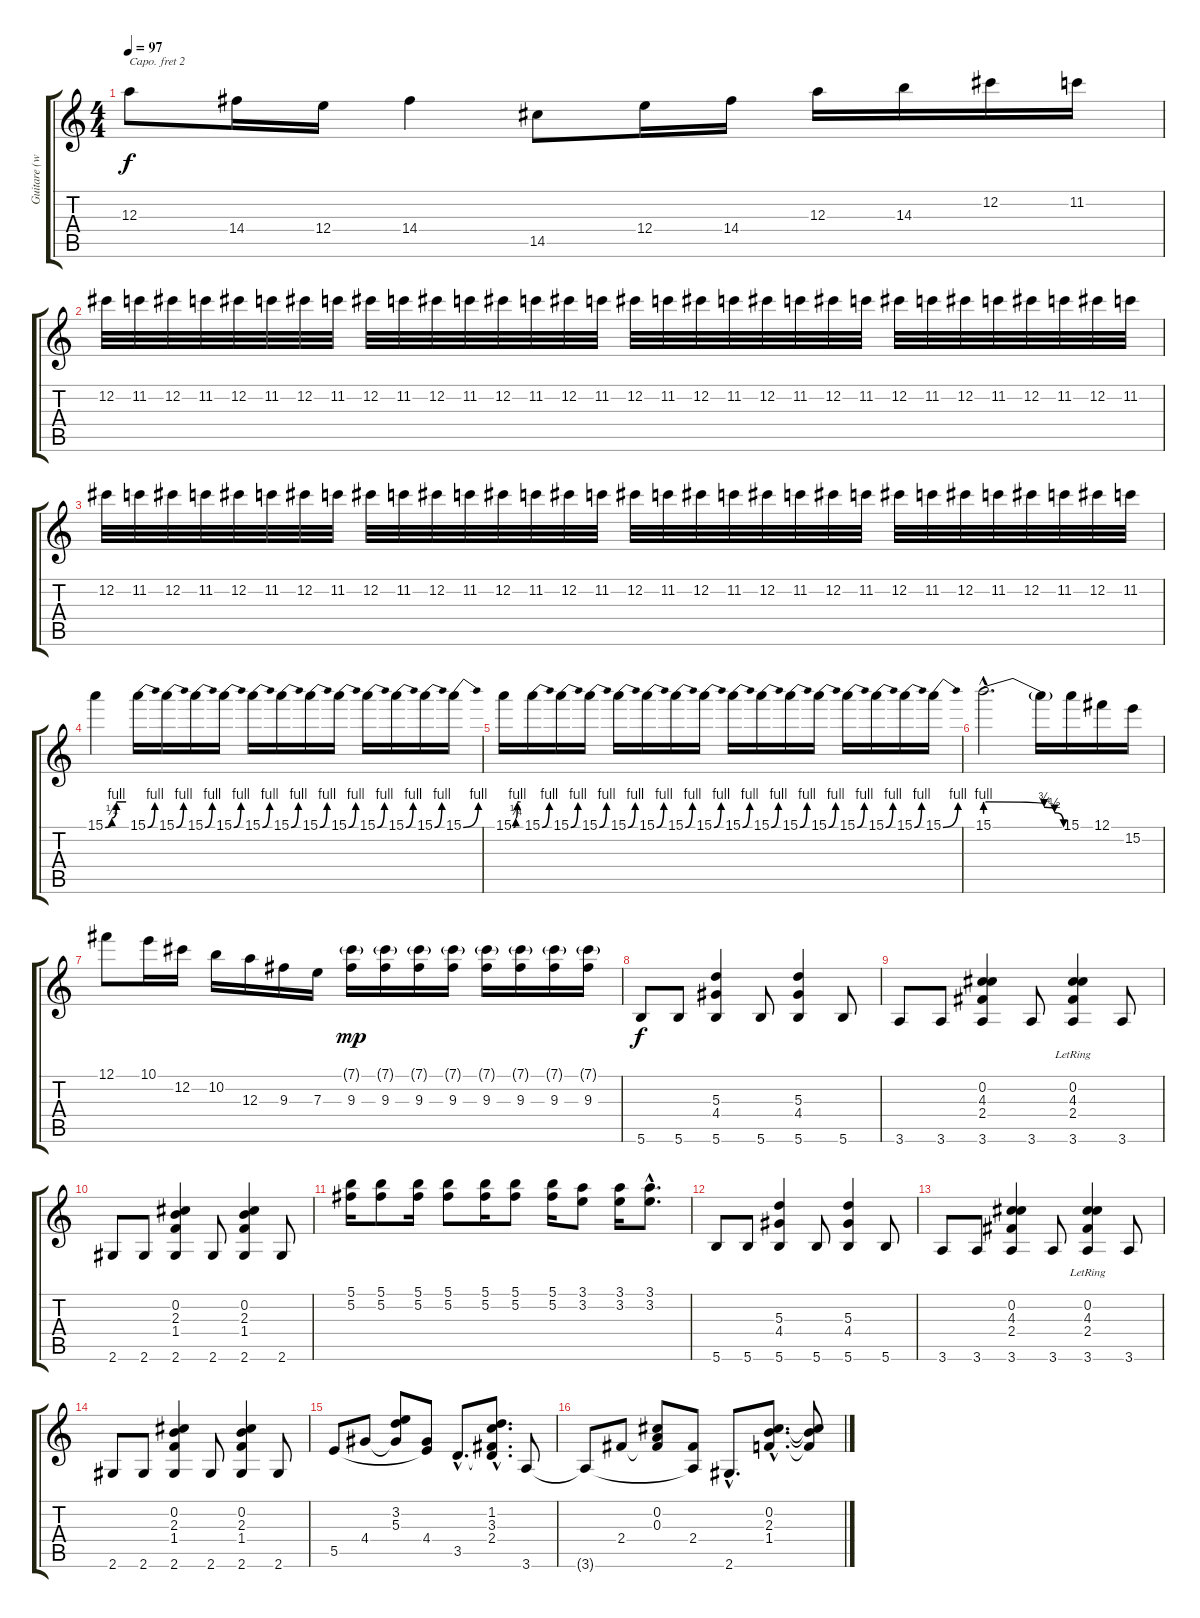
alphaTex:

\track ("Guitare (w/ wha-wha)" "Guitare (w") {instrument overdrivenguitar}
\staff {score tabs}
\capo 2
\tuning (E4 B3 G3 D3 A2 E2) {hide}
\ts (4 4)
\tempo 97
\clef g2
\ks c
12.3.8{dy f} 14.4.16 12.4.16 14.4.4 14.5.8 12.4.16 14.4.16 12.3.16 14.3.16 12.2.16 11.2.16 |
12.2.32 11.2.32 12.2.32 11.2.32 12.2.32 11.2.32 12.2.32 11.2.32 12.2.32 11.2.32 12.2.32 11.2.32 12.2.32 11.2.32 12.2.32 11.2.32 12.2.32 11.2.32 12.2.32 11.2.32 12.2.32 11.2.32 12.2.32 11.2.32 12.2.32 11.2.32 12.2.32 11.2.32 12.2.32 11.2.32 12.2.32 11.2.32 |
12.2.32 11.2.32 12.2.32 11.2.32 12.2.32 11.2.32 12.2.32 11.2.32 12.2.32 11.2.32 12.2.32 11.2.32 12.2.32 11.2.32 12.2.32 11.2.32 12.2.32 11.2.32 12.2.32 11.2.32 12.2.32 11.2.32 12.2.32 11.2.32 12.2.32 11.2.32 12.2.32 11.2.32 12.2.32 11.2.32 12.2.32 11.2.32 |
15.1{be (custom 0 0 19 1 32 4 51 4 60 4)}.4 15.1{be (bend 0 0 60 4)}.16 15.1{be (bend 0 0 60 4)}.16 15.1{be (bend 0 0 60 4)}.16 15.1{be (bend 0 0 60 4)}.16 15.1{be (bend 0 0 60 4)}.16 15.1{be (bend 0 0 60 4)}.16 15.1{be (bend 0 0 60 4)}.16 15.1{be (bend 0 0 60 4)}.16 15.1{be (bend 0 0 60 4)}.16 15.1{be (bend 0 0 60 4)}.16 15.1{be (bend 0 0 60 4)}.16 15.1{be (bend 0 0 60 4)}.16 |
15.1{be (custom 0 0 19 1 32 4 51 4 60 4)}.16 15.1{be (bend 0 0 60 4)}.16 15.1{be (bend 0 0 60 4)}.16 15.1{be (bend 0 0 60 4)}.16 15.1{be (bend 0 0 60 4)}.16 15.1{be (bend 0 0 60 4)}.16 15.1{be (bend 0 0 60 4)}.16 15.1{be (bend 0 0 60 4)}.16 15.1{be (bend 0 0 60 4)}.16 15.1{be (bend 0 0 60 4)}.16 15.1{be (bend 0 0 60 4)}.16 15.1{be (bend 0 0 60 4)}.16 15.1{be (bend 0 0 60 4)}.16 15.1{be (bend 0 0 60 4)}.16 15.1{be (bend 0 0 60 4)}.16 15.1{be (bend 0 0 60 4)}.16 |
15.1{be (custom 0 4 45 3 53 2 60 0) hac}.2{d} 15.1{t}.16 15.1.16 12.1.16 15.2.16 |
12.1.8 10.1.16 12.2.16 10.2.16 12.3.16 9.3.16 7.3.16 (7.1{g} 9.3).16{dy mp} (7.1{g} 9.3).16 (7.1{g} 9.3).16 (7.1{g} 9.3).16 (7.1{g} 9.3).16 (7.1{g} 9.3).16 (7.1{g} 9.3).16 (7.1{g} 9.3).16 |
5.6.8{dy f} 5.6.8 (5.3 4.4 5.6).4 5.6.8 (5.3 4.4 5.6).4 5.6.8 |
3.6.8 3.6.8 (0.2 4.3 2.4 3.6).4 3.6.8 (0.2{lr} 4.3 2.4 3.6).4 3.6.8 |
2.6.8 2.6.8 (0.2 2.3 1.4 2.6).4 2.6.8 (0.2 2.3 1.4 2.6).4 2.6.8 |
(5.1 5.2).16 (5.1 5.2).8 (5.1 5.2).16 (5.1 5.2).8 (5.1 5.2).16 (5.1 5.2).8 (5.1 5.2).16 (3.1 3.2).8 (3.1 3.2).16 (3.1{hac} 3.2{hac}).8{d} |
5.6.8 5.6.8 (5.3 4.4 5.6).4 5.6.8 (5.3 4.4 5.6).4 5.6.8 |
3.6.8 3.6.8 (0.2 4.3 2.4 3.6).4 3.6.8 (0.2{lr} 4.3 2.4 3.6).4 3.6.8 |
2.6.8 2.6.8 (0.2 2.3 1.4 2.6).4 2.6.8 (0.2 2.3 1.4 2.6).4 2.6.8 |
5.5.8 4.4.8 (3.2 5.3 4.4{t}).8 (4.4 5.5{t}).8 3.5{hac}.8{d} (1.2{hac} 3.3{hac} 2.4{hac} 3.5{hac t}).8{d} 3.6.8 |
3.6{t}.8 2.4.8 (0.2 0.3 2.4{t}).8 (2.4 3.6{t}).8 2.6{hac}.8{d} (0.2{hac} 2.3{hac} 1.4{hac}).8{d} (0.2{t} 2.3{t} 1.4{t}).8
